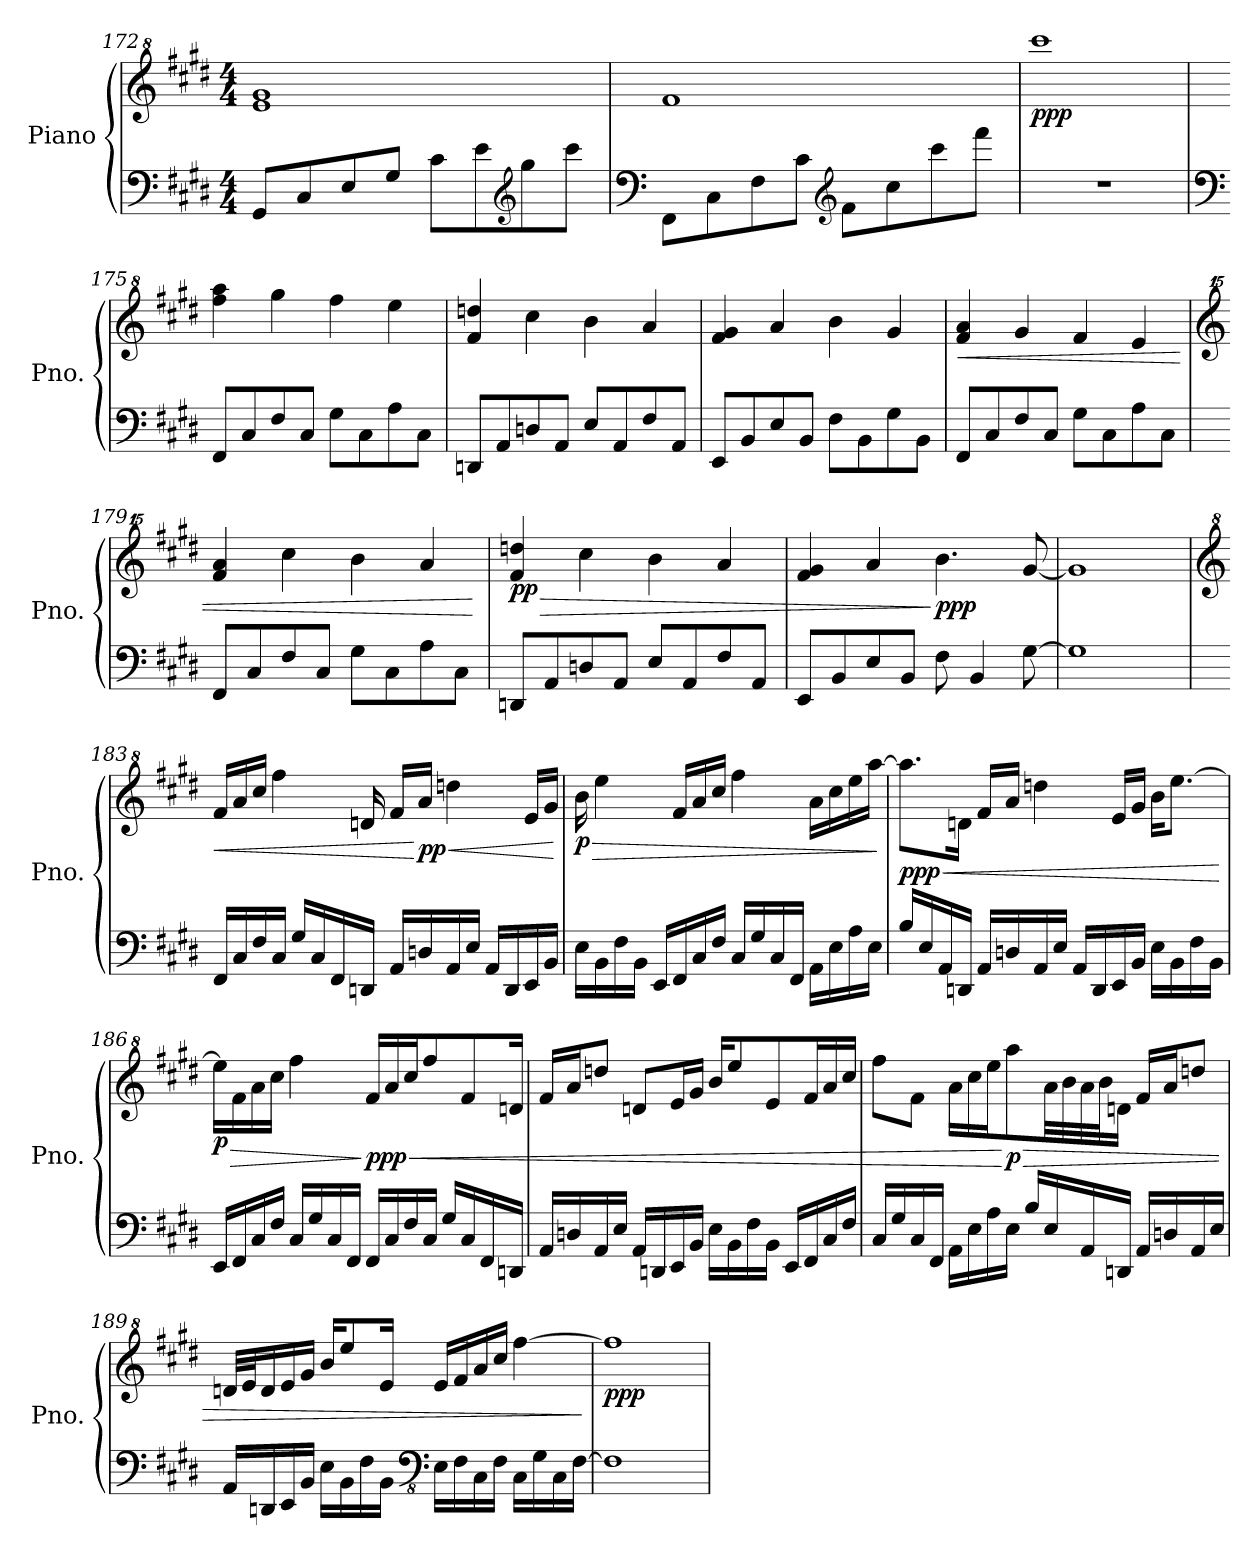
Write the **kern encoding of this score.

**kern	**kern	**dynam
*part1	*part1	*part1
*staff2	*staff1	*staff1/2
*I"Piano	*	*
*I'Pno.	*	*
*clefF4	*clefG^2	*
*k[f#c#g#d#]	*k[f#c#g#d#]	*
*M4/4	*M4/4	*
=172	=172	=172
8GG#/L	1ee 1gg#	.
8C#/	.	.
8E/	.	.
8G#/J	.	.
8c#\L	.	.
8e\	.	.
*clefG2	*	*
8gg#\	.	.
8ccc#\J	.	.
=173	=173	=173
*clefF4	*	*
8FF#\L	1ff#	.
8C#\	.	.
8F#\	.	.
8c#\J	.	.
*clefG2	*	*
8f#\L	.	.
8cc#\	.	.
8ccc#\	.	.
8fff#\J	.	.
=174	=174	=174
!	!	!LO:DY:b
1r	1cccc#	ppp
!!LO:LB:g=z
=175	=175	=175
*clefF4	*	*
*	*MM55	*
8FF#/L	4fff#\ 4aaa\	.
8C#/	.	.
8F#/	4ggg#\	.
8C#/J	.	.
8G#\L	4fff#\	.
8C#\	.	.
8A\	4eee\	.
8C#\J	.	.
=176	=176	=176
8DDn/L	4ff#/ 4dddn/	.
8AA/	.	.
8Dn/	4ccc#\	.
8AA/J	.	.
8E/L	4bb\	.
8AA/	.	.
8F#/	4aa/	.
8AA/J	.	.
=177	=177	=177
8EE/L	4ff#/ 4gg#/	.
8BB/	.	.
8E/	4aa/	.
8BB/J	.	.
8F#\L	4bb\	.
8BB\	.	.
8G#\	4gg#/	.
8BB\J	.	.
=178	=178	=178
!	!	!LO:HP:b
8FF#/L	4ff#/ 4aa/	<
8C#/	.	.
8F#/	4gg#/	.
8C#/J	.	.
8G#\L	4ff#/	.
8C#\	.	.
8A\	4ee/	.
8C#\J	.	.
=179	=179	=179
*	*clefG^^2	*
8FF#/L	4fff#/ 4aaa/	.
8C#/	.	.
8F#/	4cccc#\	.
8C#/J	.	.
8G#\L	4bbb\	.
8C#\	.	.
8A\	4aaa/	.
8C#\J	.	.
.	.	[
!!LO:LB:g=z
=180	=180	=180
!	!	!LO:HP:b
!	!	!LO:DY:n=1:b
8DDn/L	4fff#/ 4ddddn/	> pp
8AA/	.	.
8Dn/	4cccc#\	.
8AA/J	.	.
8E/L	4bbb\	.
8AA/	.	.
8F#/	4aaa/	.
8AA/J	.	.
=181	=181	=181
8EE/L	4fff#/ 4ggg#/	.
8BB/	.	.
8E/	4aaa/	.
8BB/J	.	.
!	!	!LO:DY:n=1:b
8F#\	4.bbb\	] ppp
4BB/	.	.
[8G#\	[8ggg#/	.
=182	=182	=182
1G#]	1ggg#]	.
=183	=183	=183
*	*clefG^2	*
!	!	!LO:HP:b
16FF#/LL	16ff#/LL	<
16C#/	16aa/	.
16F#/	16ccc#/JJ	.
16C#/JJ	4fff#\	.
16G#/LL	.	.
16C#/	.	.
16FF#/	.	.
16DDn/JJ	16ddn/	.
16AA/LL	16ff#/LL	.
!	!	!LO:HP:n=1:b
!	!	!LO:DY:n=1:b
16Dn/	16aa/JJ	[ < pp
16AA/	4dddn\	.
16E/JJ	.	.
16AA/LL	.	.
16DD/	.	.
16EE/	16ee/LL	.
16BB/JJ	16gg#/JJ	.
.	.	[
!!LO:PB:g=z
=184	=184	=184
!	!	!LO:HP:b
!	!	!LO:DY:n=1:b
16E\LL	16bb\	> p
16BB\	4eee\	.
16F#\	.	.
16BB\JJ	.	.
16EE/LL	.	.
16FF#/	16ff#/LL	.
16C#/	16aa/	.
16F#/JJ	16ccc#/JJ	.
16C#/LL	4fff#\	.
16G#/	.	.
16C#/	.	.
16FF#/JJ	.	.
16AA\LL	16aa\LL	.
16E\	16ccc#\	.
16A\	16eee\	.
16E\JJ	[16aaa\JJ	.
.	.	]
=185	=185	=185
!	!	!LO:HP:b
!	!	!LO:DY:n=1:b
16B/LL	8.aaa\L]	< ppp
16E/	.	.
16AA/	.	.
16DDn/JJ	16ddn\Jk	.
16AA/LL	16ff#/LL	.
16Dn/	16aa/JJ	.
16AA/	4dddn\	.
16E/JJ	.	.
16AA/LL	.	.
16DD/	.	.
16EE/	16ee/LL	.
16BB/JJ	16gg#/JJ	.
16E\LL	16bb\KL	.
16BB\	[8.eee\J	.
16F#\	.	.
16BB\JJ	.	.
.	.	[
!!LO:LB:g=z
=186	=186	=186
!	!	!LO:HP:b
!	!	!LO:DY:n=1:b
16EE/LL	16eee\LL]	> p
16FF#/	16ff#\	.
16C#/	16aa\	.
16F#/JJ	16ccc#\JJ	.
16C#/LL	4fff#\	.
16G#/	.	.
16C#/	.	.
16FF#/JJ	.	.
!	!	!LO:HP:n=1:b
!	!	!LO:DY:n=2:b
16FF#/LL	16ff#/LL	] < ppp
16C#/	16aa/	.
16F#/	16ccc#/J	.
16C#/JJ	8fff#/	.
16G#/LL	.	.
*	*MM54	*
16C#/	8ff#/	.
16FF#/	.	.
16DDn/JJ	16ddn/Jk	.
=187	=187	=187
16AA/LL	16ff#/LL	.
16Dn/	16aa/J	.
16AA/	8dddn/J	.
16E/JJ	.	.
16AA/LL	8ddn/L	.
16DDn/	.	.
16EE/	16ee/L	.
16BB/JJ	16gg#/JJ	.
16E\LL	16bb/KL	.
16BB\	8eee/	.
16F#\	.	.
*	*MM53	*
16BB\JJ	8ee/	.
16EE/LL	.	.
16FF#/	16ff#/L	.
16C#/	16aa/	.
16F#/JJ	16ccc#/JJ	.
!!LO:LB:g=z
=188	=188	=188
16C#/LL	8fff#\L	.
16G#/	.	.
16C#/	8ff#\J	.
16FF#/JJ	.	.
16AA\LL	16aa\LL	.
16E\	16ccc#\	.
16A\	16eee\J	.
!	!	!LO:HP:n=1:b
!	!	!LO:DY:n=1:b
16E\JJ	8aaa\	[ > p
16B/LL	.	.
*	*MM52	*
16E/	32aa\LL	.
.	32bb\	.
16AA/	32aa\	.
.	32bb\J	.
16DDn/JJ	16ddn\JJ	.
16AA/LL	16ff#/LL	.
16Dn/	16aa/J	.
16AA/	8dddn/J	.
16E/JJ	.	.
=189	=189	=189
16AA/LL	32ddn/LLL	.
.	32ee/J	.
16DDn/	16dd/	.
16EE/	16ee/	.
16BB/JJ	16gg#/JJ	.
16E\LL	16bb/KL	.
16BB\	8eee/	.
16F#\	.	.
*	*MM51	*
16BB\JJ	16ee/Jk	.
*clefFv4	*	*
16EE\LL	16ee/LL	.
16FF#\	16ff#/	.
16CC#\	16aa/	.
16FF#\JJ	16ccc#/JJ	.
16CC#\LL	[4fff#\	.
16GG#\	.	.
16CC#\	.	.
[16FF#\JJ	.	.
.	.	]
=190	=190	=190
*	*MM50	*
!	!	!LO:DY:b
1FF#]	1fff#]	ppp
=	=	=
*-	*-	*-
